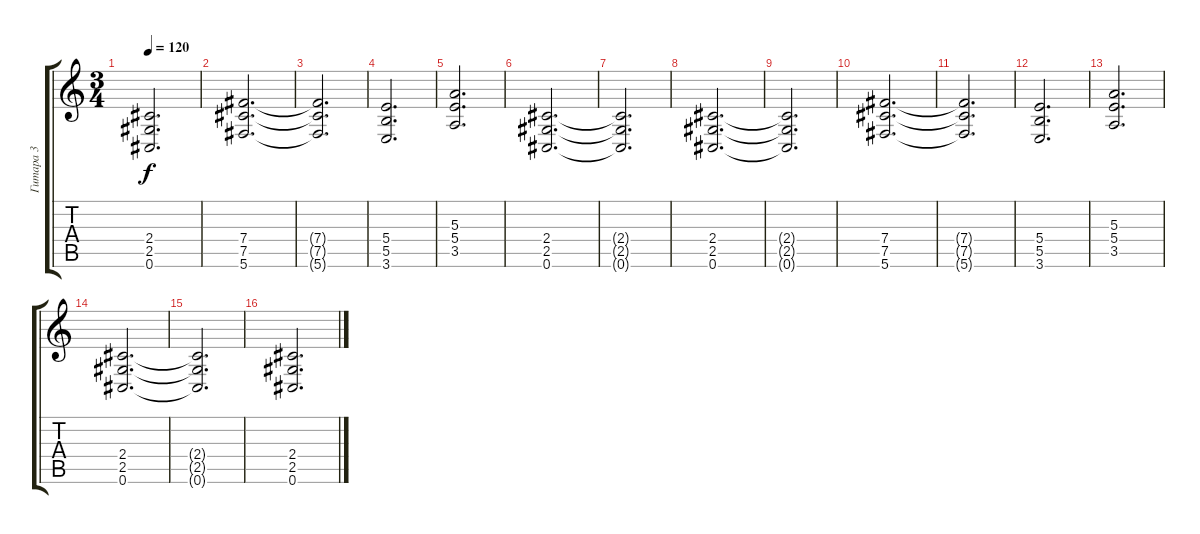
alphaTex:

\track ("Гитара 3" "Гитара 3") {instrument electricguitarclean}
\staff {score tabs}
\tuning (Db4 Ab3 E3 B2 Gb2 Db2) {hide}
\ts (3 4)
\tempo 120
\clef g2
\ks c
(2.4{t} 2.5{t} 0.6{t}).2{d dy f} |
(7.4 7.5 5.6).2{d} |
(7.4{t} 7.5{t} 5.6{t}).2{d} |
(5.4 5.5 3.6).2{d} |
(5.3 5.4 3.5).2{d} |
(2.4 2.5 0.6).2{d} |
(2.4{t} 2.5{t} 0.6{t}).2{d} |
(2.4 2.5 0.6).2{d} |
(2.4{t} 2.5{t} 0.6{t}).2{d} |
(7.4 7.5 5.6).2{d} |
(7.4{t} 7.5{t} 5.6{t}).2{d} |
(5.4 5.5 3.6).2{d} |
(5.3 5.4 3.5).2{d} |
(2.4 2.5 0.6).2{d} |
(2.4{t} 2.5{t} 0.6{t}).2{d} |
(2.4 2.5 0.6).2{d}
